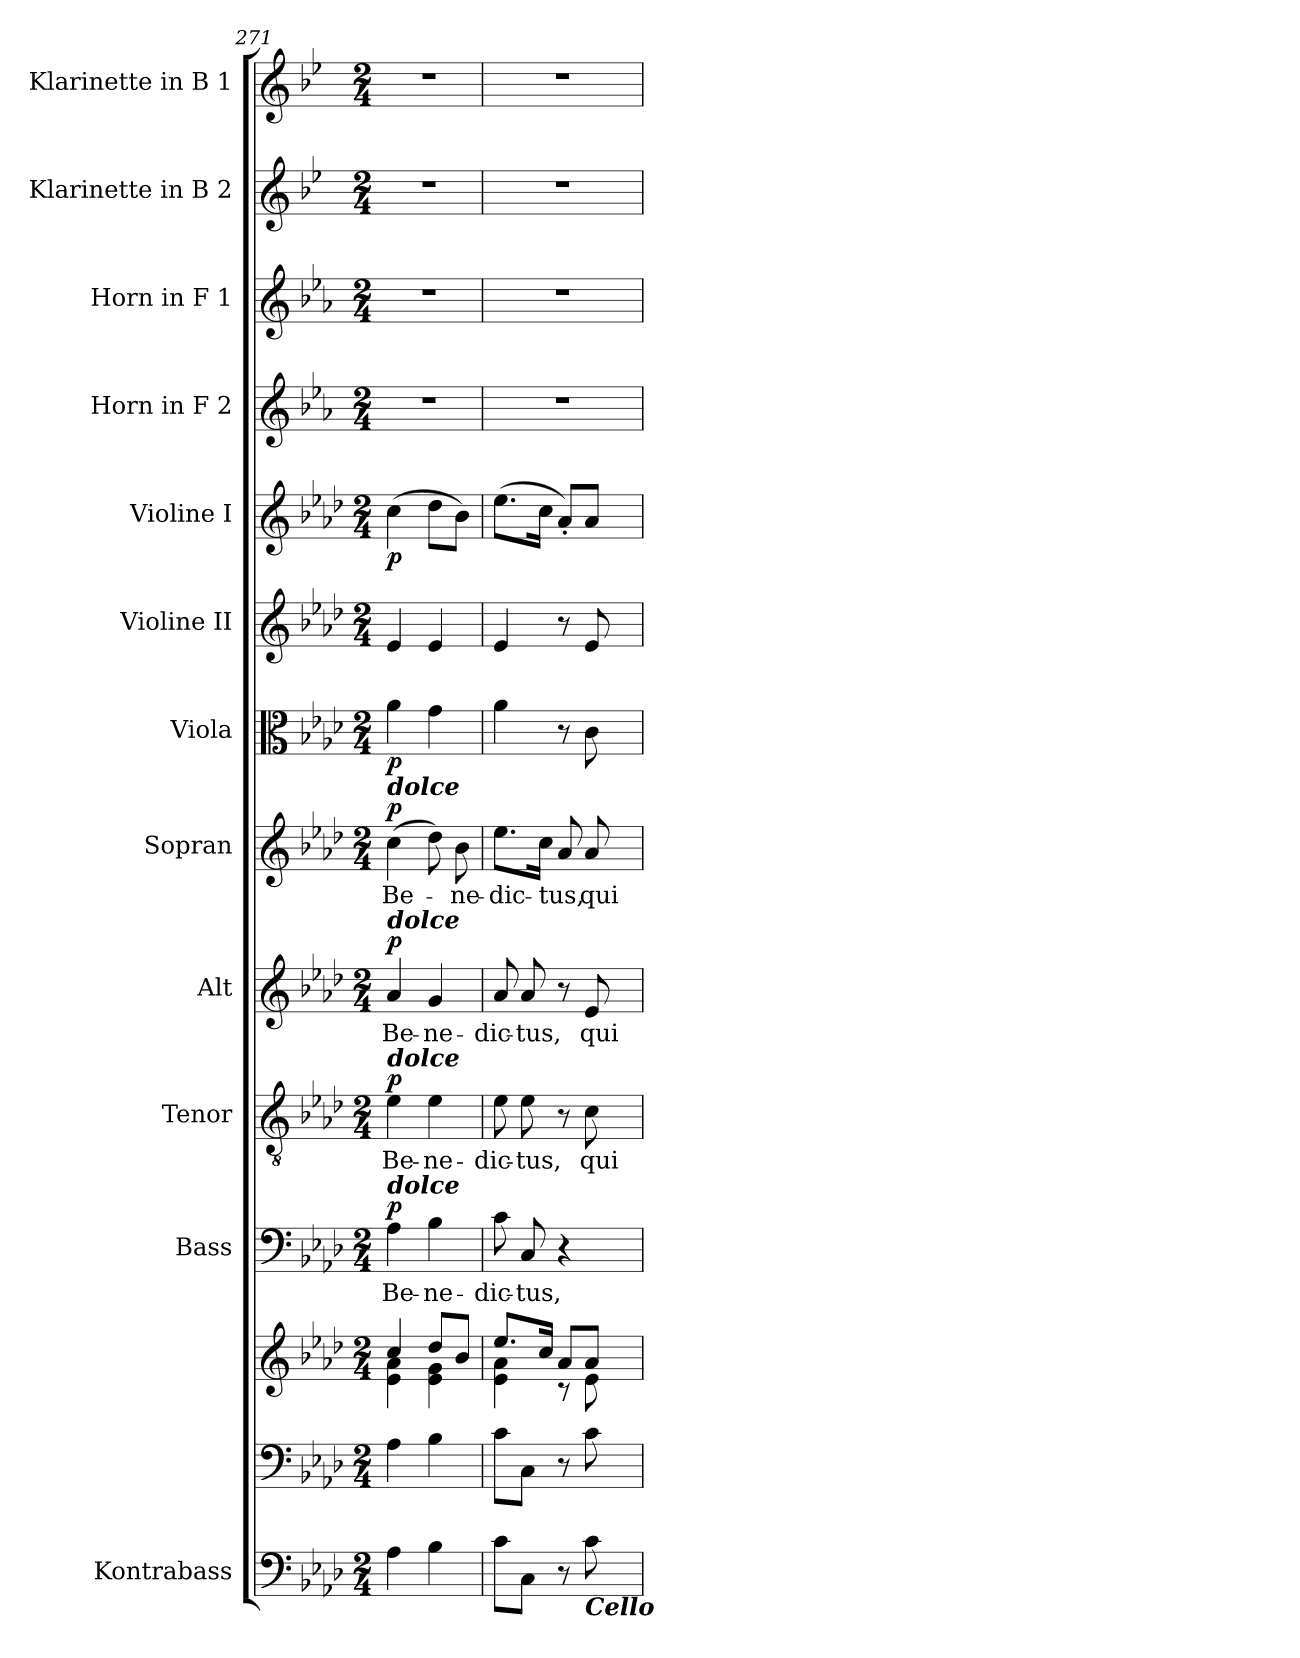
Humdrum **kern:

**kern	**kern	**kern	**kern	**text	**dynam	**kern	**text	**dynam	**kern	**text	**dynam	**kern	**text	**dynam	**kern	**dynam	**kern	**kern	**dynam	**kern	**kern	**kern	**kern
*part13	*part12	*part12	*part11	*part11	*part11	*part10	*part10	*part10	*part9	*part9	*part9	*part8	*part8	*part8	*part7	*part7	*part6	*part5	*part5	*part4	*part3	*part2	*part1
*staff14	*staff13	*staff12	*staff11	*staff11	*staff11	*staff10	*staff10	*staff10	*staff9	*staff9	*staff9	*staff8	*staff8	*staff8	*staff7	*staff7	*staff6	*staff5	*staff5	*staff4	*staff3	*staff2	*staff1
*I"Kontrabass	*	*	*I"Bass	*	*	*I"Tenor	*	*	*I"Alt	*	*	*I"Sopran	*	*	*I"Viola	*	*I"Violine II	*I"Violine I	*	*I"Horn in F 2	*I"Horn in F 1	*I"Klarinette in B 2	*I"Klarinette in B 1
*I'Kb.	*	*	*I'B	*	*	*I'T	*	*	*I'A	*	*	*I'S	*	*	*I'Vla.	*	*I'Vl. II	*I'Vl. I	*	*I'Hrn. 2	*I'Hrn. 1	*	*
*clefF4	*clefF4	*clefG2	*clefF4	*	*	*clefGv2	*	*	*clefG2	*	*	*clefG2	*	*	*clefC3	*	*clefG2	*clefG2	*	*clefG2	*clefG2	*clefG2	*clefG2
*ITrd7c12	*	*	*	*	*	*	*	*	*	*	*	*	*	*	*	*	*	*	*	*ITrd4c7	*ITrd4c7	*ITrd1c2	*ITrd1c2
*k[b-e-a-d-]	*k[b-e-a-d-]	*k[b-e-a-d-]	*k[b-e-a-d-]	*	*	*k[b-e-a-d-]	*	*	*k[b-e-a-d-]	*	*	*k[b-e-a-d-]	*	*	*k[b-e-a-d-]	*	*k[b-e-a-d-]	*k[b-e-a-d-]	*	*k[b-e-a-d-]	*k[b-e-a-d-]	*k[b-e-a-d-]	*k[b-e-a-d-]
*A-:	*A-:	*A-:	*A-:	*	*	*A-:	*	*	*A-:	*	*	*A-:	*	*	*A-:	*	*A-:	*A-:	*	*A-:	*A-:	*A-:	*A-:
*M2/4	*M2/4	*M2/4	*M2/4	*	*	*M2/4	*	*	*M2/4	*	*	*M2/4	*	*	*M2/4	*	*M2/4	*M2/4	*	*M2/4	*M2/4	*M2/4	*M2/4
=271	=271	=271	=271	=271	=271	=271	=271	=271	=271	=271	=271	=271	=271	=271	=271	=271	=271	=271	=271	=271	=271	=271	=271
*	*	*^	*	*	*	*	*	*	*	*	*	*	*	*	*	*	*	*	*	*	*	*	*
!	!	!	!	!	!	!	!	!	!	!	!	!	!LO:TX:a:Bi:t=dolce	!	!	!	!	!	!	!	!	!	!	!
!	!	!	!	!	!	!	!	!	!	!LO:TX:a:Bi:t=dolce	!	!	!	!	!	!	!	!	!	!	!	!	!	!
!	!	!	!	!	!	!	!LO:TX:a:Bi:t=dolce	!	!	!	!	!	!	!	!	!	!	!	!	!	!	!	!	!
!	!	!	!	!LO:TX:a:Bi:t=dolce	!	!	!	!	!	!	!	!	!	!	!	!	!	!	!	!	!	!	!	!
!	!	!	!	!	!LO:LY:b	!LO:DY:a	!	!LO:LY:b	!LO:DY:a	!	!LO:LY:b	!LO:DY:a	!	!LO:LY:b	!LO:DY:a	!	!LO:DY:b	!	!	!LO:DY:b	!	!	!	!
4AA-\	4A-\	4cc/	4e-\ 4a-\	4A-\	Be-	p	4e-\	Be-	p	4a-/	Be-	p	(>4cc\	Be-	p	4a-\	p	4e-/	(>4cc\	p	2r	2r	2r	2r
!	!	!	!	!	!LO:LY:b	!	!	!LO:LY:b	!	!	!LO:LY:b	!	!	!	!	!	!	!	!	!	!	!	!	!
4BB-\	4B-\	8dd-/L	4e-\ 4g\	4B-\	-ne-	.	4e-\	-ne-	.	4g/	-ne-	.	8dd-\)	.	.	4g\	.	4e-/	8dd-\L	.	.	.	.	.
!	!	!	!	!	!	!	!	!	!	!	!	!	!	!LO:LY:b	!	!	!	!	!	!	!	!	!	!
.	.	8b-/J	.	.	.	.	.	.	.	.	.	.	8b-\	-ne-	.	.	.	.	8b-\J)	.	.	.	.	.
=272	=272	=272	=272	=272	=272	=272	=272	=272	=272	=272	=272	=272	=272	=272	=272	=272	=272	=272	=272	=272	=272	=272	=272	=272
!	!	!	!	!	!LO:LY:b	!	!	!LO:LY:b	!	!	!LO:LY:b	!	!	!LO:LY:b	!	!	!	!	!	!	!	!	!	!
8C\L	8c\L	8.ee-/L	4e-\ 4a-\	8c\	-dic-	.	8e-\	-dic-	.	8a-/	-dic-	.	8.ee-\L	-dic-	.	4a-\	.	4e-/	(>8.ee-\L	.	2r	2r	2r	2r
!	!	!	!	!	!LO:LY:b	!	!	!LO:LY:b	!	!	!LO:LY:b	!	!	!	!	!	!	!	!	!	!	!	!	!
8CC\J	8C\J	.	.	8C/	-tus,	.	8e-\	-tus,	.	8a-/	-tus,	.	.	.	.	.	.	.	.	.	.	.	.	.
.	.	16cc/Jk	.	.	.	.	.	.	.	.	.	.	16cc\Jk	.	.	.	.	.	16cc\Jk	.	.	.	.	.
!	!	!	!	!	!	!	!	!	!	!	!	!	!	!LO:LY:b	!	!	!	!	!	!	!	!	!	!
8r	8r	8a-/L	8rc	4r	.	.	8r	.	.	8r	.	.	8a-/	-tus,	.	8r	.	8r	8a-'</L)	.	.	.	.	.
!LO:TX:b:Bi:t=Cello	!	!	!	!	!	!	!	!	!	!	!	!	!	!	!	!	!	!	!	!	!	!	!	!
!	!	!	!	!	!	!	!	!LO:LY:b	!	!	!LO:LY:b	!	!	!LO:LY:b	!	!	!	!	!	!	!	!	!	!
8C\	8c\	8a-/J	8e-\	.	.	.	8c\	qui	.	8e-/	qui	.	8a-/	qui	.	8c\	.	8e-/	8a-/J	.	.	.	.	.
*	*	*v	*v	*	*	*	*	*	*	*	*	*	*	*	*	*	*	*	*	*	*	*	*	*
=	=	=	=	=	=	=	=	=	=	=	=	=	=	=	=	=	=	=	=	=	=	=	=
*-	*-	*-	*-	*-	*-	*-	*-	*-	*-	*-	*-	*-	*-	*-	*-	*-	*-	*-	*-	*-	*-	*-	*-
